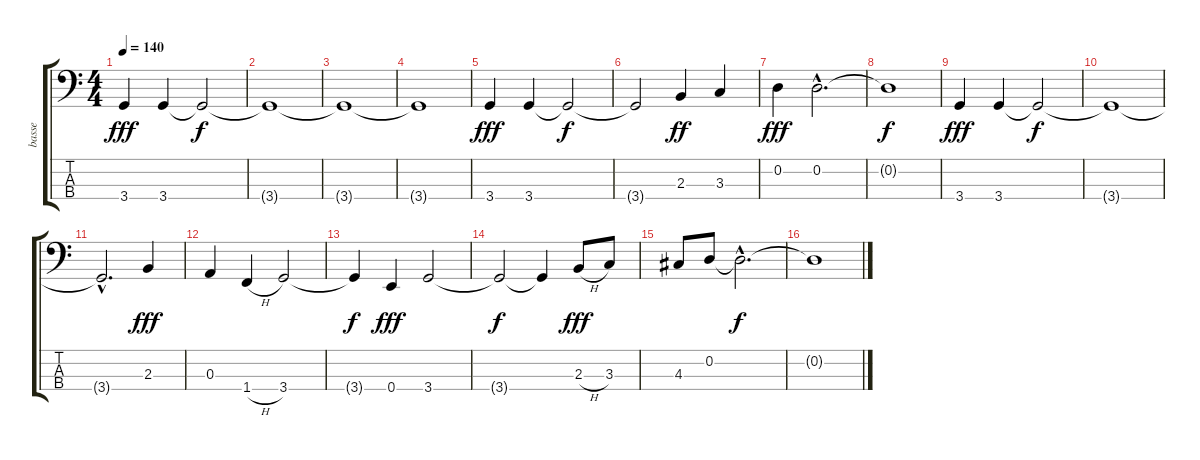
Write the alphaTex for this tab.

\track ("basse" "basse") {instrument electricbasspick}
\staff {score tabs}
\tuning (G2 D2 A1 E1) {hide}
\ts (4 4)
\tempo 140
\clef f4
\ks c
3.4.4{dy fff volume 13} 3.4.4{volume 13} 3.4{t}.2{dy f volume 12} |
3.4{t}.1{volume 11} |
3.4{t}.1{volume 11} |
3.4{t}.1{volume 10} |
3.4.4{dy fff volume 13} 3.4.4{volume 13} 3.4{t}.2{dy f volume 12} |
3.4{t}.2{volume 11} 2.3.4{dy ff} 3.3.4 |
0.2.4{dy fff} 0.2{hac}.2{d} |
0.2{t}.1{dy f} |
3.4.4{dy fff volume 13} 3.4.4{volume 13} 3.4{t}.2{dy f volume 12} |
3.4{t}.1{volume 11} |
3.4{hac t}.2{d volume 10} 2.3.4{dy fff volume 13} |
0.3.4{volume 13} 1.4{h}.4{volume 16} 3.4.2{volume 13} |
3.4{t}.4{dy f volume 13} 0.4.4{dy fff volume 13} 3.4.2{volume 12} |
3.4{t}.2{dy f volume 11} 3.4{t}.4 2.3{h}.8{dy fff} 3.3.8 |
4.3.8 0.2.8 0.2{hac t}.2{d dy f} |
0.2{t}.1
